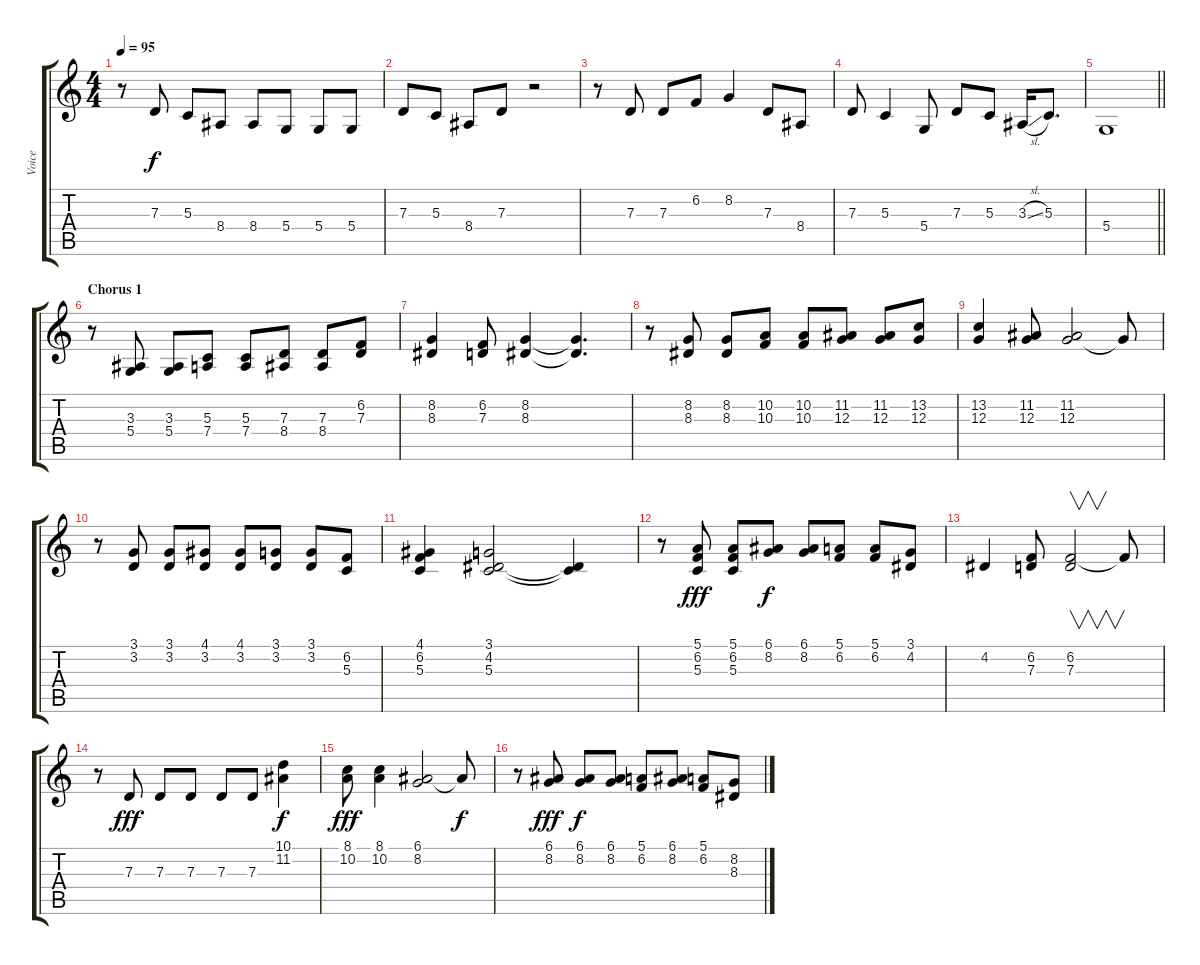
\track ("Voice" "Voice") {instrument shanai}
\staff {score tabs}
\tuning (E4 B3 G3 D3 A2 E2) {hide}
\ts (4 4)
\tempo 95
\clef g2
\ks c
r.8{dy f} 7.3.8 5.3.8 8.4.8 8.4.8 5.4.8 5.4.8 5.4.8 |
7.3.8 5.3.8 8.4.8 7.3.8 r.2 |
r.8 7.3.8 7.3.8 6.2.8 8.2.4 7.3.8 8.4.8 |
7.3.8 5.3.4 5.4.8 7.3.8 5.3.8 3.3{sl}.16 5.3.8{d} |
\barLineRight lightlight
5.4.1 |
\section ("" "Chorus 1")
r.8 (3.3 5.4).8 (3.3 5.4).8 (5.3 7.4).8 (5.3 7.4).8 (7.3 8.4).8 (7.3 8.4).8 (6.2 7.3).8 |
(8.2 8.3).4 (6.2 7.3).8 (8.2 8.3).4 (8.2{t} 8.3{t}).4{d} |
r.8 (8.2 8.3).8 (8.2 8.3).8 (10.2 10.3).8 (10.2 10.3).8 (11.2 12.3).8 (11.2 12.3).8 (13.2 12.3).8 |
(13.2 12.3).4 (11.2 12.3).8 (11.2 12.3).2 12.3{t}.8 |
r.8 (3.1 3.2).8 (3.1 3.2).8 (4.1 3.2).8 (4.1 3.2).8 (3.1 3.2).8 (3.1 3.2).8 (6.2 5.3).8 |
(4.1 6.2 5.3).4 (3.1 4.2 5.3).2 (4.2{t} 5.3{t}).4 |
r.8 (5.1 6.2 5.3).8{dy fff} (5.1 6.2 5.3).8 (6.1 8.2).8{dy f} (6.1 8.2).8 (5.1 6.2).8 (5.1 6.2).8 (3.1 4.2).8 |
4.2.4 (6.2 7.3).8 (6.2 7.3).2{v} 6.2{t}.8 |
r.8 7.3.8{dy fff} 7.3.8 7.3.8 7.3.8 7.3.8 (10.1 11.2).4{dy f} |
(8.1 10.2).8{dy fff} (8.1 10.2).4 (6.1 8.2).2 6.1{t}.8{dy f} |
r.8 (6.1 8.2).8{dy fff} (6.1 8.2).8{dy f} (6.1 8.2).8 (5.1 6.2).8 (6.1 8.2).8 (5.1 6.2).8 (8.2 8.3).8
